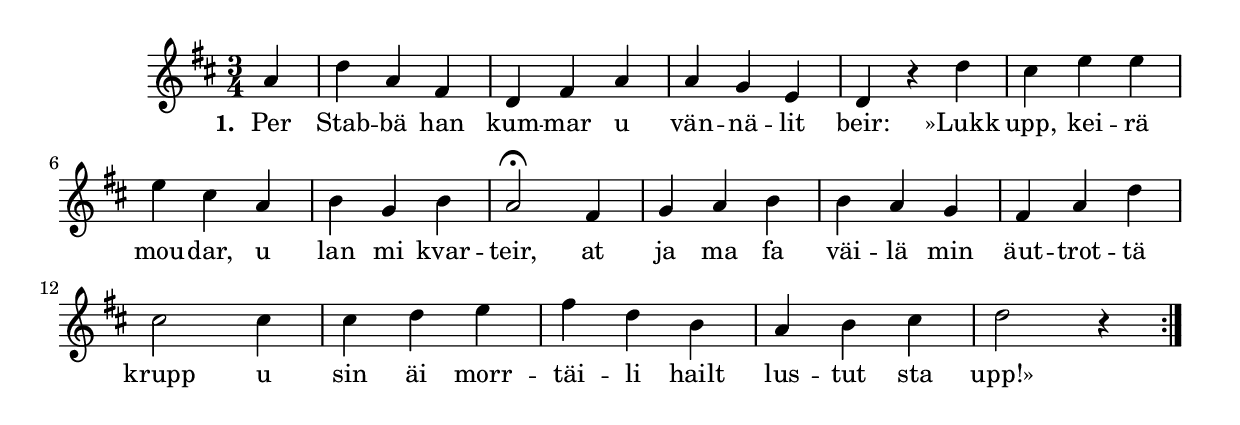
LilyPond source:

{
\time 3/4
\key d \major

\repeat volta 2 { 
 \partial 4
 a'4  | 
 d'' a' fis'  | 
 d' fis' a'  | 
 a' g' e'  | 
 d' r d''  | 
 cis'' e'' e''  | 
 e'' cis'' a'  | 
 b' g' b'  | 
 a'2-\fermata fis'4  | 
 g' a' b'  | 
 b' a' g'  | 
 fis' a' d''  | 
 cis''2 cis''4  | 
 cis'' d'' e'' fis'' d'' b'  | 
 a' b' cis''  | 
 d''2 r4  |
 } %( endrepeat )% 
 }
 \addlyrics {
     \set stanza = #"1. "
     Per Stab -- bä han kum -- mar u vän -- nä -- lit beir: »Lukk
     upp, kei -- rä mou -- dar, u lan mi kvar -- teir, at ja ma fa väi -- lä min
     äut -- trot -- tä krupp u sin äi morr -- täi -- li hailt lus -- tut sta upp!»
}
